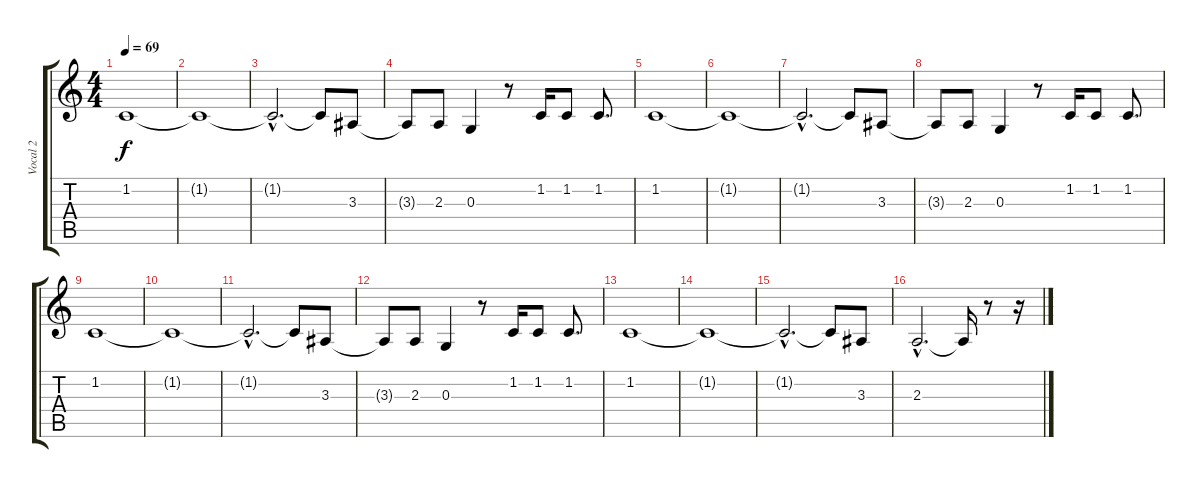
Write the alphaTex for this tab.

\track ("Vocal 2" "Vocal 2") {instrument altosax}
\staff {score tabs}
\tuning (E4 B3 G3 D3 A2 D2) {hide}
\ts (4 4)
\tempo 69
\clef g2
\ks c
1.2.1{dy f} |
1.2{t}.1 |
1.2{hac t}.2{d} 1.2{t}.8 3.3.8 |
3.3{t}.8 2.3.8 0.3.4 r.8 1.2.16 1.2.8 1.2.8{d} |
1.2.1 |
1.2{t}.1 |
1.2{hac t}.2{d} 1.2{t}.8 3.3.8 |
3.3{t}.8 2.3.8 0.3.4 r.8 1.2.16 1.2.8 1.2.8{d} |
1.2.1 |
1.2{t}.1 |
1.2{hac t}.2{d} 1.2{t}.8 3.3.8 |
3.3{t}.8 2.3.8 0.3.4 r.8 1.2.16 1.2.8 1.2.8{d} |
1.2.1 |
1.2{t}.1 |
1.2{hac t}.2{d} 1.2{t}.8 3.3.8 |
2.3{hac}.2{d} 2.3{t}.16 r.8 r.16
